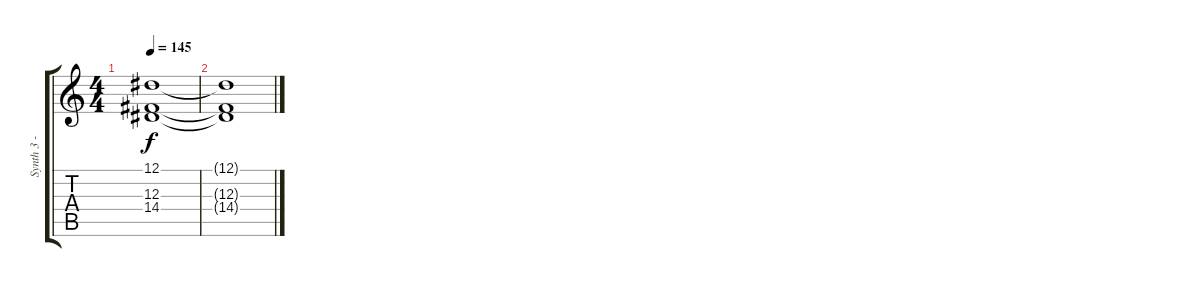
\track ("Synth 3 - Guitar 4" "Synth 3 - ") {instrument stringensemble1}
\staff {score tabs}
\tuning (Eb4 Bb3 Gb3 Db3 Ab2 Eb2) {hide}
\ts (4 4)
\tempo 145
\clef g2
\ks c
(12.1 12.3 14.4).1{dy f} |
(12.1{t} 12.3{t} 14.4{t}).1
